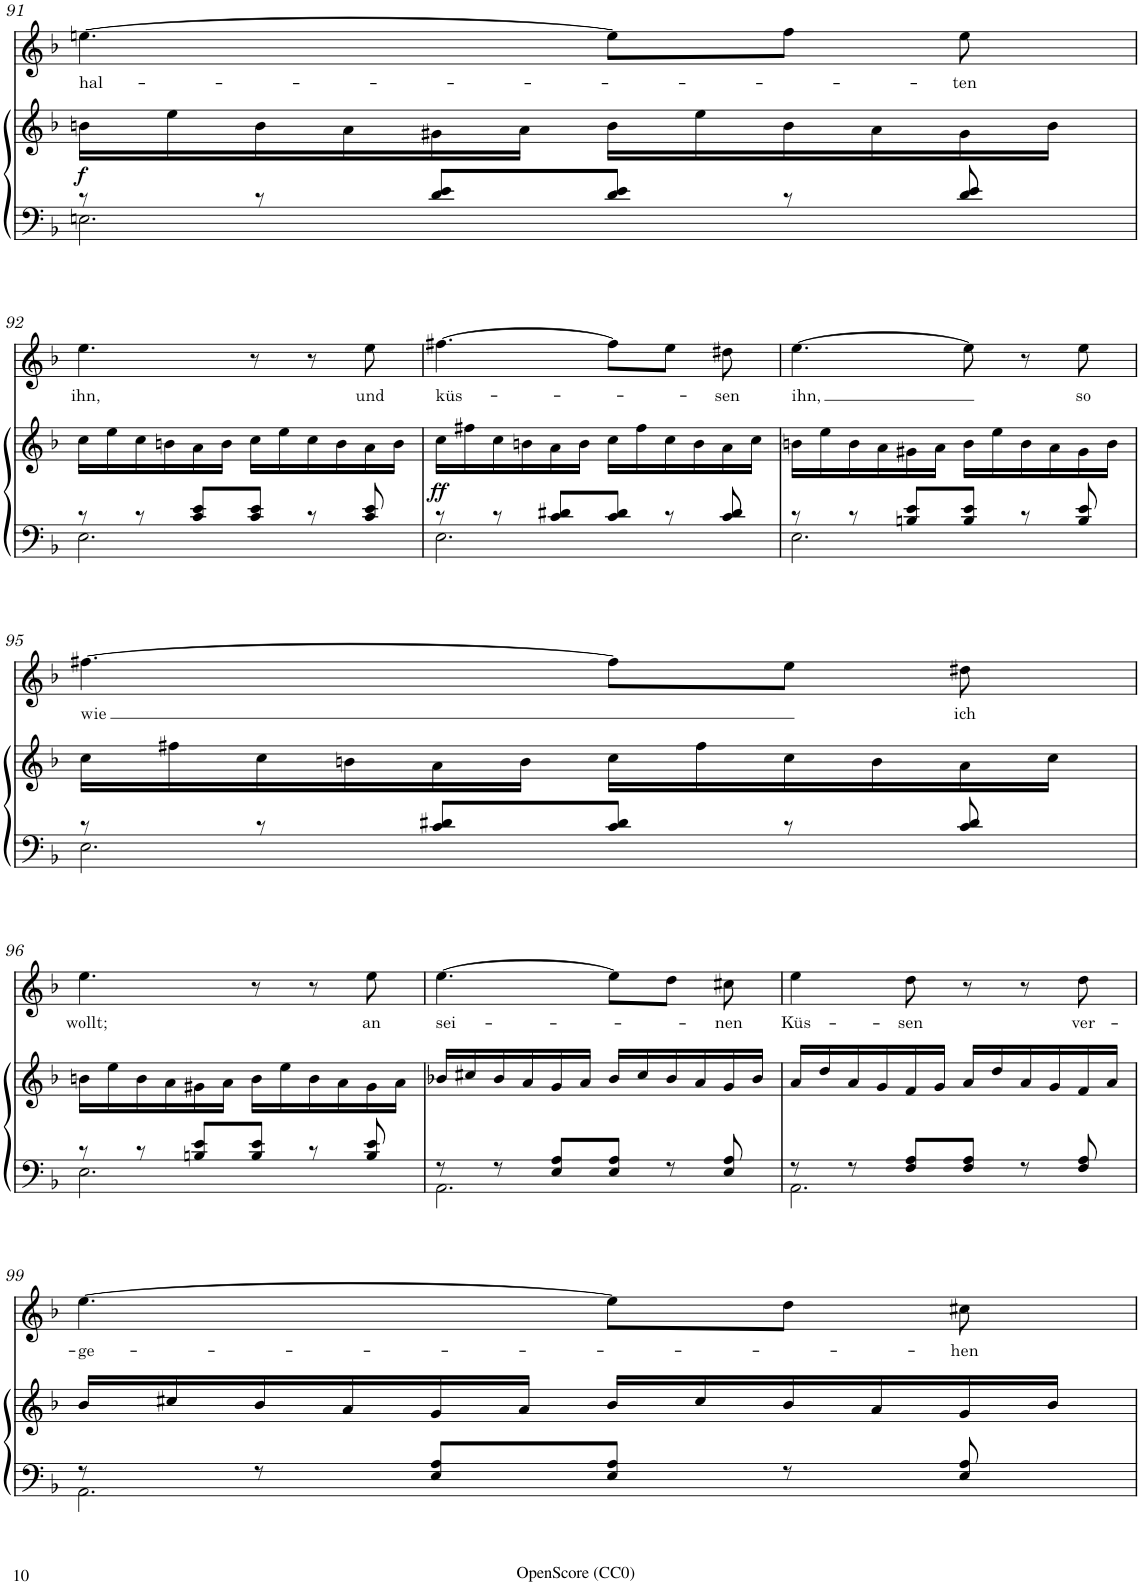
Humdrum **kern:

**kern	**kern	**dynam	**kern	**text
*part2	*part2	*part2	*part1	*part1
*staff3	*staff2	*staff2/3	*staff1	*staff1
*I"Pianoforte	*	*	*I"Singstimme Voice	*
*I'Pno	*	*	*	*
!!LO:PB:g=z
*clefF4	*clefG2	*	*clefG2	*
*k[b-]	*k[b-]	*	*k[b-]	*
*M6/8	*M6/8	*	*M6/8	*
=91	=91	=91	=91	=91
*^	*	*	*	*
!	!	!	!LO:DY:b	!	!LO:LY:b
8r	2.En\	16bn\LL	f	[4.een\	hal-
.	.	16ee\	.	.	.
8r	.	16b\	.	.	.
.	.	16a\	.	.	.
8d/ 8e/L	.	16g#X\	.	.	.
.	.	16a\JJ	.	.	.
8d/ 8e/J	.	16b\LL	.	8ee\L]	.
.	.	16ee\	.	.	.
8r	.	16b\	.	8ff\J	.
.	.	16a\	.	.	.
!	!	!	!	!	!LO:LY:b
8d/ 8e/	.	16g#\	.	8ee\	-ten
.	.	16b\JJ	.	.	.
!!LO:LB:g=z
=92	=92	=92	=92	=92	=92
!	!	!	!	!	!LO:LY:b
8r	2.E\	16cc\LL	.	4.ee\	ihn,
.	.	16ee\	.	.	.
8r	.	16cc\	.	.	.
.	.	16bn\	.	.	.
8c/ 8e/L	.	16a\	.	.	.
.	.	16b\JJ	.	.	.
8c/ 8e/J	.	16cc\LL	.	8r	.
.	.	16ee\	.	.	.
8r	.	16cc\	.	8r	.
.	.	16b\	.	.	.
!	!	!	!	!	!LO:LY:b
8c/ 8e/	.	16a\	.	8ee\	und
.	.	16b\JJ	.	.	.
=93	=93	=93	=93	=93	=93
!	!	!	!LO:DY:b	!	!LO:LY:b
8r	2.E\	16cc\LL	ff	[4.ff#X\	küs-
.	.	16ff#X\	.	.	.
8r	.	16cc\	.	.	.
.	.	16bn\	.	.	.
8c/ 8d#X/L	.	16a\	.	.	.
.	.	16b\JJ	.	.	.
8c/ 8d#/J	.	16cc\LL	.	8ff#\L]	.
.	.	16ff#\	.	.	.
8r	.	16cc\	.	8ee\J	.
.	.	16b\	.	.	.
!	!	!	!	!	!LO:LY:b
8c/ 8d#/	.	16a\	.	8dd#X\	-sen
.	.	16cc\JJ	.	.	.
=94	=94	=94	=94	=94	=94
!	!	!	!	!	!LO:LY:b
8r	2.E\	16bn\LL	.	[4.ee\	ihn,
.	.	16ee\	.	.	.
8r	.	16b\	.	.	.
.	.	16a\	.	.	.
8Bn/ 8e/L	.	16g#X\	.	.	.
.	.	16a\JJ	.	.	.
8B/ 8e/J	.	16b\LL	.	8ee\]	.
.	.	16ee\	.	.	.
8r	.	16b\	.	8r	.
.	.	16a\	.	.	.
!	!	!	!	!	!LO:LY:b
8B/ 8e/	.	16g#\	.	8ee\	so
.	.	16b\JJ	.	.	.
!!LO:LB:g=z
=95	=95	=95	=95	=95	=95
!	!	!	!	!	!LO:LY:b
8r	2.E\	16cc\LL	.	[4.ff#X\	wie
.	.	16ff#X\	.	.	.
8r	.	16cc\	.	.	.
.	.	16bn\	.	.	.
8c/ 8d#X/L	.	16a\	.	.	.
.	.	16b\JJ	.	.	.
8c/ 8d#/J	.	16cc\LL	.	8ff#\L]	.
.	.	16ff#\	.	.	.
8r	.	16cc\	.	8ee\J	.
.	.	16b\	.	.	.
!	!	!	!	!	!LO:LY:b
8c/ 8d#/	.	16a\	.	8dd#X\	ich
.	.	16cc\JJ	.	.	.
!!LO:LB:g=z
=96	=96	=96	=96	=96	=96
!	!	!	!	!	!LO:LY:b
8r	2.E\	16bn\LL	.	4.ee\	wollt;
.	.	16ee\	.	.	.
8r	.	16b\	.	.	.
.	.	16a\	.	.	.
8Bn/ 8e/L	.	16g#X\	.	.	.
.	.	16a\JJ	.	.	.
8B/ 8e/J	.	16b\LL	.	8r	.
.	.	16ee\	.	.	.
8r	.	16b\	.	8r	.
.	.	16a\	.	.	.
!	!	!	!	!	!LO:LY:b
8B/ 8e/	.	16g#\	.	8ee\	an
.	.	16a\JJ	.	.	.
=97	=97	=97	=97	=97	=97
!	!	!	!	!	!LO:LY:b
8r	2.AA\	16b-X/LL	.	[4.ee\	sei-
.	.	16cc#X/	.	.	.
8r	.	16b-/	.	.	.
.	.	16a/	.	.	.
8E/ 8A/L	.	16g/	.	.	.
.	.	16a/JJ	.	.	.
8E/ 8A/J	.	16b-/LL	.	8ee\L]	.
.	.	16cc#/	.	.	.
8r	.	16b-/	.	8dd\J	.
.	.	16a/	.	.	.
!	!	!	!	!	!LO:LY:b
8E/ 8A/	.	16g/	.	8cc#X\	-nen
.	.	16b-/JJ	.	.	.
=98	=98	=98	=98	=98	=98
!	!	!	!	!	!LO:LY:b
8r	2.AA\	16a/LL	.	4ee\	Küs-
.	.	16dd/	.	.	.
8r	.	16a/	.	.	.
.	.	16g/	.	.	.
!	!	!	!	!	!LO:LY:b
8F/ 8A/L	.	16f/	.	8dd\	-sen
.	.	16g/JJ	.	.	.
8F/ 8A/J	.	16a/LL	.	8r	.
.	.	16dd/	.	.	.
8r	.	16a/	.	8r	.
.	.	16g/	.	.	.
!	!	!	!	!	!LO:LY:b
8F/ 8A/	.	16f/	.	8dd\	ver-
.	.	16a/JJ	.	.	.
!!LO:LB:g=z
=99	=99	=99	=99	=99	=99
!	!	!	!	!	!LO:LY:b
8r	2.AA\	16b-/LL	.	[4.ee\	-ge-
.	.	16cc#X/	.	.	.
8r	.	16b-/	.	.	.
.	.	16a/	.	.	.
8E/ 8A/L	.	16g/	.	.	.
.	.	16a/JJ	.	.	.
8E/ 8A/J	.	16b-/LL	.	8ee\L]	.
.	.	16cc#/	.	.	.
8r	.	16b-/	.	8dd\J	.
.	.	16a/	.	.	.
!	!	!	!	!	!LO:LY:b
8E/ 8A/	.	16g/	.	8cc#X\	-hen
.	.	16b-/JJ	.	.	.
*v	*v	*	*	*	*
=	=	=	=	=
*-	*-	*-	*-	*-
